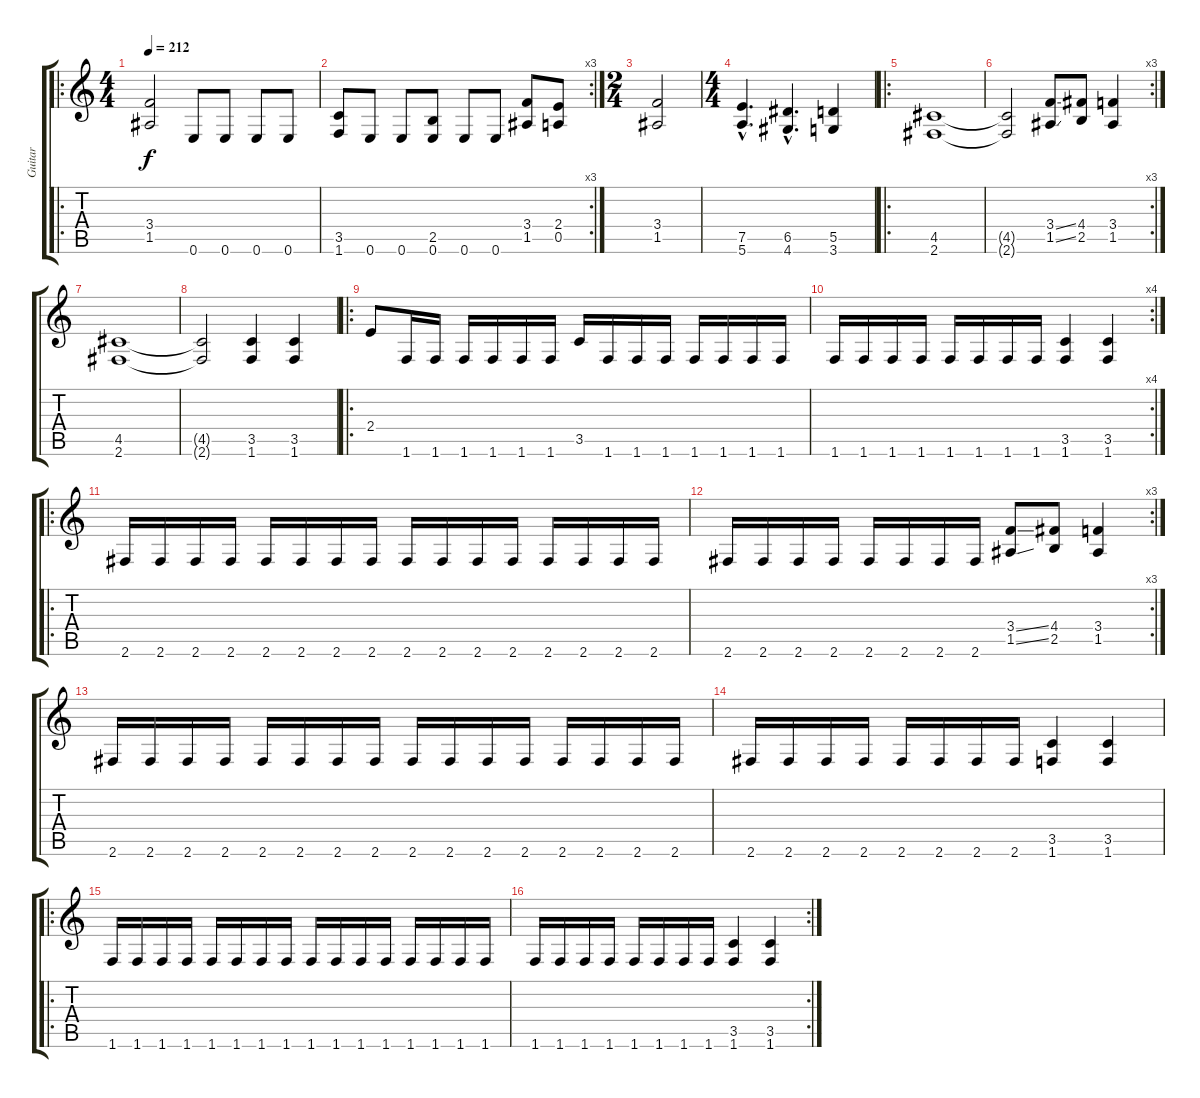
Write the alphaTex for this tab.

\track ("Guitar" "Guitar") {instrument distortionguitar}
\staff {score tabs}
\tuning (E4 B3 G3 D3 A2 E2) {hide}
\ro
\ts (4 4)
\tempo 212
\clef g2
\ks c
(3.4 1.5).2{dy f} 0.6.8 0.6.8 0.6.8 0.6.8 |
\rc 3
(3.5 1.6).8 0.6.8 0.6.8 (2.5 0.6).8 0.6.8 0.6.8 (3.4 1.5).8 (2.4 0.5).8 |
\ts (2 4)
(3.4 1.5).2 |
\ts (4 4)
(7.5{hac} 5.6{hac}).4{d} (6.5{hac} 4.6{hac}).4{d} (5.5 3.6).4 |
\ro
(4.5 2.6).1 |
\rc 3
(4.5{t} 2.6{t}).2 (3.4{ss} 1.5{ss}).8 (4.4 2.5).8 (3.4 1.5).4 |
(4.5 2.6).1 |
(4.5{t} 2.6{t}).2 (3.5 1.6).4 (3.5 1.6).4 |
\ro
2.4.8 1.6.16 1.6.16 1.6.16 1.6.16 1.6.16 1.6.16 3.5.16 1.6.16 1.6.16 1.6.16 1.6.16 1.6.16 1.6.16 1.6.16 |
\rc 4
1.6.16 1.6.16 1.6.16 1.6.16 1.6.16 1.6.16 1.6.16 1.6.16 (3.5 1.6).4 (3.5 1.6).4 |
\ro
2.6.16 2.6.16 2.6.16 2.6.16 2.6.16 2.6.16 2.6.16 2.6.16 2.6.16 2.6.16 2.6.16 2.6.16 2.6.16 2.6.16 2.6.16 2.6.16 |
\rc 3
2.6.16 2.6.16 2.6.16 2.6.16 2.6.16 2.6.16 2.6.16 2.6.16 (3.4{ss} 1.5{ss}).8 (4.4 2.5).8 (3.4 1.5).4 |
2.6.16 2.6.16 2.6.16 2.6.16 2.6.16 2.6.16 2.6.16 2.6.16 2.6.16 2.6.16 2.6.16 2.6.16 2.6.16 2.6.16 2.6.16 2.6.16 |
2.6.16 2.6.16 2.6.16 2.6.16 2.6.16 2.6.16 2.6.16 2.6.16 (3.5 1.6).4 (3.5 1.6).4 |
\ro
1.6.16 1.6.16 1.6.16 1.6.16 1.6.16 1.6.16 1.6.16 1.6.16 1.6.16 1.6.16 1.6.16 1.6.16 1.6.16 1.6.16 1.6.16 1.6.16 |
\rc 2
1.6.16 1.6.16 1.6.16 1.6.16 1.6.16 1.6.16 1.6.16 1.6.16 (3.5 1.6).4 (3.5 1.6).4
